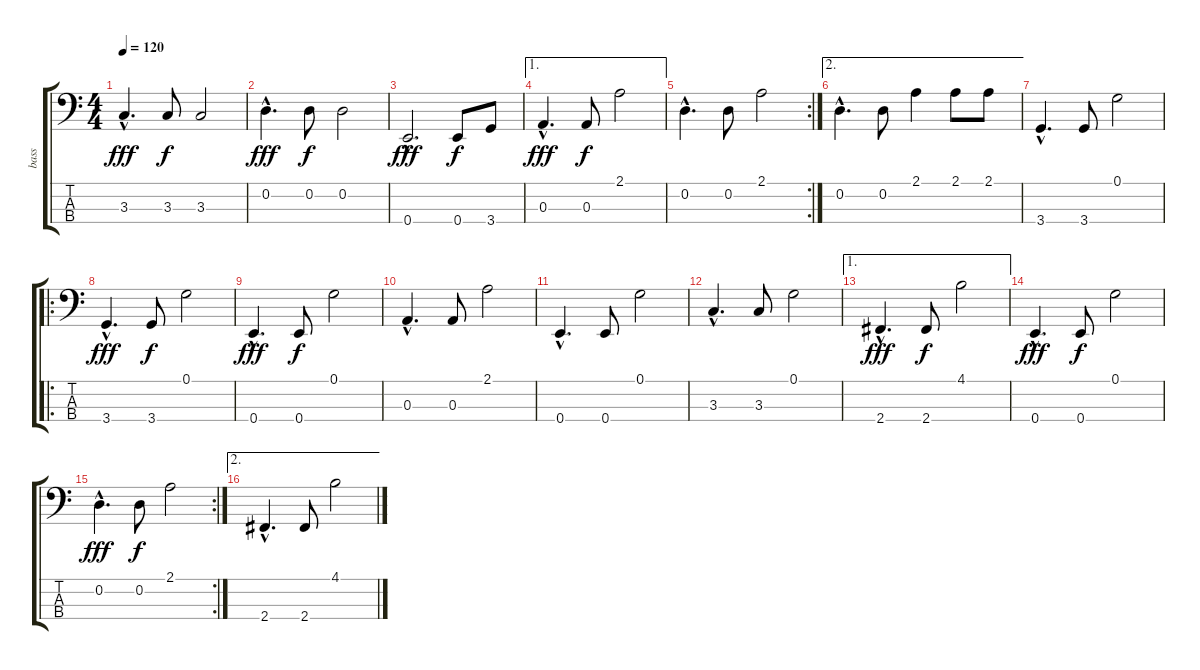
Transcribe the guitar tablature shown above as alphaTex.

\track ("bass" "bass") {instrument acousticbass}
\staff {score tabs}
\tuning (G2 D2 A1 E1) {hide}
\ts (4 4)
\tempo 120
\clef f4
\ks c
3.3{hac}.4{d dy fff} 3.3.8{dy f} 3.3.2 |
0.2{hac}.4{d dy fff} 0.2.8{dy f} 0.2.2 |
0.4{hac}.2{d dy fff} 0.4.8{dy f} 3.4.8 |
\ae 1
0.3{hac}.4{d dy fff} 0.3.8{dy f} 2.1.2 |
\rc 2
0.2{hac}.4{d} 0.2.8 2.1.2 |
\ae 2
0.2{hac}.4{d} 0.2.8 2.1.4 2.1.8 2.1.8 |
3.4{hac}.4{d} 3.4.8 0.1.2 |
\ro
3.4{hac}.4{d dy fff} 3.4.8{dy f} 0.1.2 |
0.4{hac}.4{d dy fff} 0.4.8{dy f} 0.1.2 |
0.3{hac}.4{d} 0.3.8 2.1.2 |
0.4{hac}.4{d} 0.4.8 0.1.2 |
3.3{hac}.4{d} 3.3.8 0.1.2 |
\ae 1
2.4{hac}.4{d dy fff} 2.4.8{dy f} 4.1.2 |
0.4{hac}.4{d dy fff} 0.4.8{dy f} 0.1.2 |
\rc 2
0.2{hac}.4{d dy fff} 0.2.8{dy f} 2.1.2 |
\ae 2
2.4{hac}.4{d} 2.4.8 4.1.2
